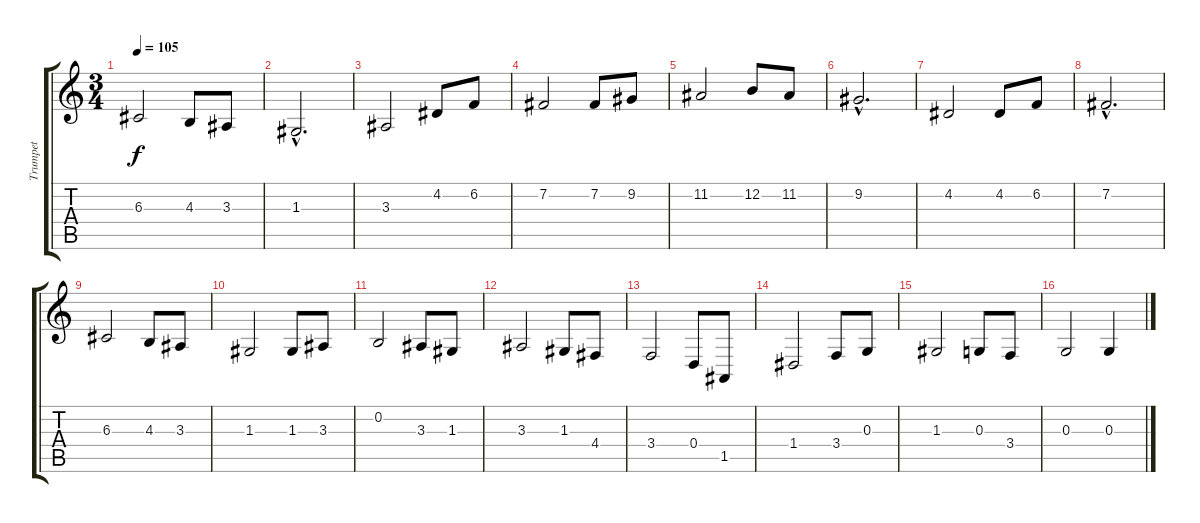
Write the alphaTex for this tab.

\track ("Trumpet" "Trumpet") {instrument trumpet}
\staff {score tabs}
\tuning (E4 B3 G3 D3 A2 E2) {hide}
\ts (3 4)
\tempo 105
\clef g2
\ks c
6.3.2{dy f} 4.3.8 3.3.8 |
1.3{hac}.2{d} |
3.3.2 4.2.8 6.2.8 |
7.2.2 7.2.8 9.2.8 |
11.2.2 12.2.8 11.2.8 |
9.2{hac}.2{d} |
\section ("" "")
4.2.2 4.2.8 6.2.8 |
7.2{hac}.2{d} |
6.3.2 4.3.8 3.3.8 |
1.3.2 1.3.8 3.3.8 |
0.2.2 3.3.8 1.3.8 |
3.3.2 1.3.8 4.4.8 |
3.4.2 0.4.8 1.5.8 |
1.4.2 3.4.8 0.3.8 |
1.3.2 0.3.8 3.4.8 |
0.3.2 0.3.4
